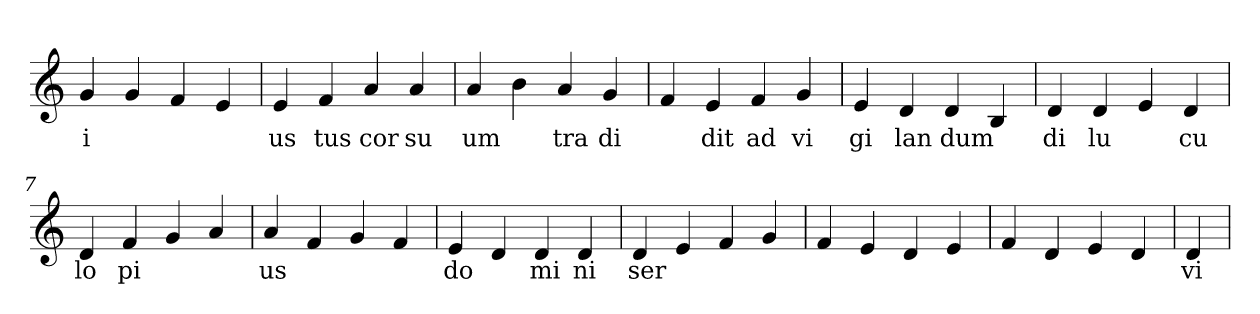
**kern	**text
*part1	*part1
*staff1	*staff1
*clefG2	*
=1	=1
4g	i
4g	.
4f	.
4e	.
=2	=2
4e	us
4f	tus
4a	cor
4a	su
=3	=3
4a	um
4b	.
4a	tra
4g	di
=4	=4
4f	.
4e	dit
4f	ad
4g	vi
=5	=5
4e	gi
4d	lan
4d	dum
4B	.
=6	=6
4d	di
4d	lu
4e	.
4d	cu
=7	=7
4d	lo
4f	pi
4g	.
4a	.
=8	=8
4a	us
4f	.
4g	.
4f	.
=9	=9
4e	do
4d	.
4d	mi
4d	ni
=10	=10
4d	ser
4e	.
4f	.
4g	.
=11	=11
4f	.
4e	.
4d	.
4e	.
=12	=12
4f	.
4d	.
4e	.
4d	.
=13	=13
4d	vi
=	=
*-	*-
